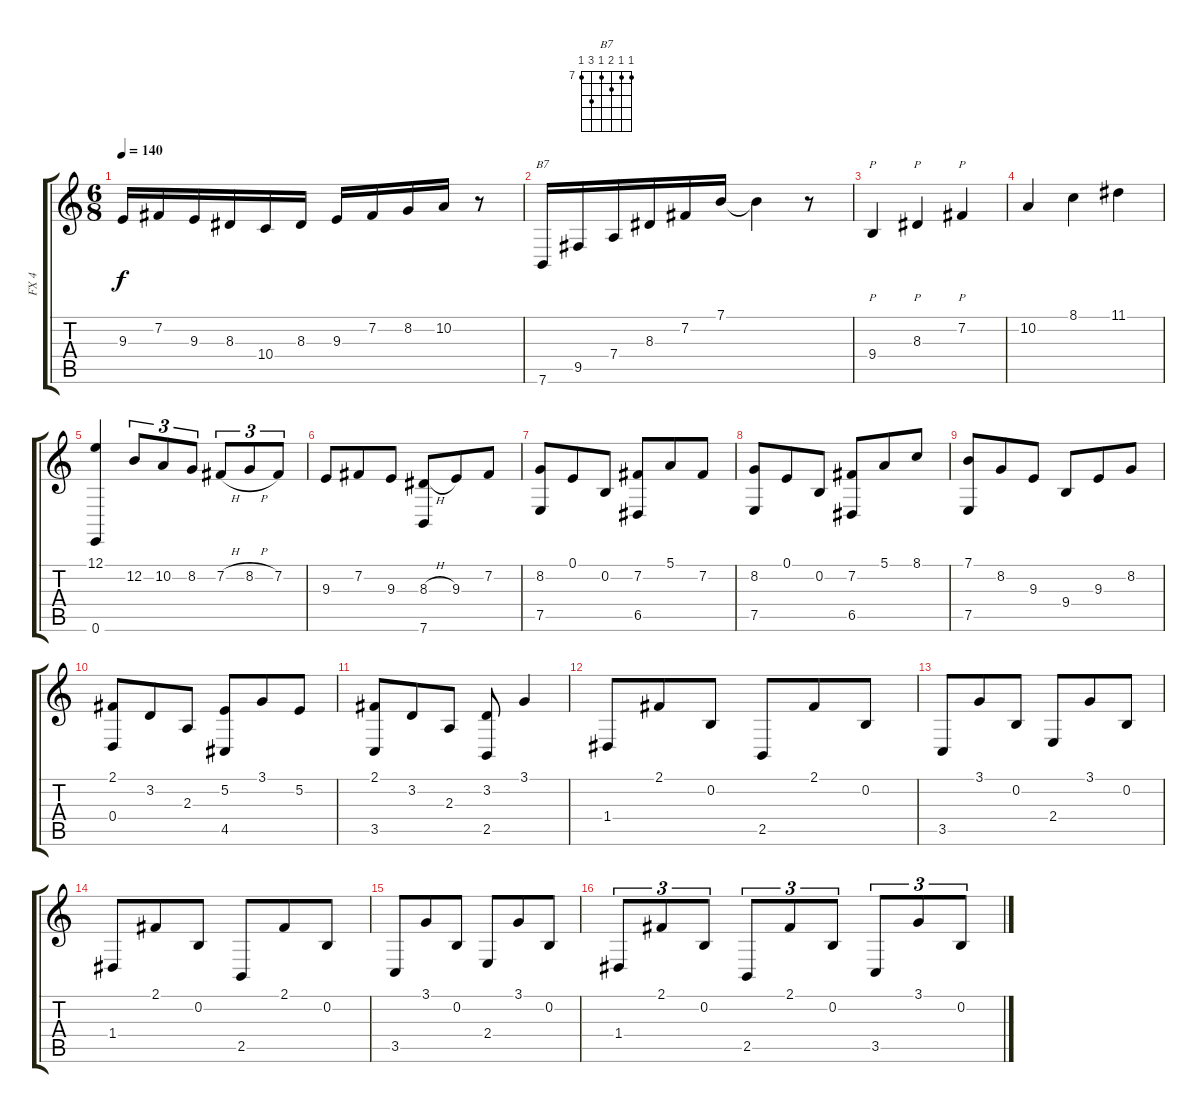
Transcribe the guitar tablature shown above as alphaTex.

\track ("FX 4" "FX 4") {instrument fx4atmosphere}
\staff {score tabs}
\tuning (E4 B3 G3 D3 A2 E2) {hide}
\chord ("B7" 7 7 8 7 9 7) {firstfret 7}
\ts (6 8)
\tempo 140
\clef g2
\ks c
9.3.16{dy f} 7.2.16 9.3.16 8.3.16 10.4.16 8.3.16 9.3.16 7.2.16 8.2.16 10.2.16 r.8 |
7.6.16{ch "B7"} 9.5.16 7.4.16 8.3.16 7.2.16 7.1.16 7.1{t}.4 r.8 |
9.4.4{p} 8.3.4{p} 7.2.4{p} |
10.2.4 8.1.4 11.1.4 |
(12.1 0.6).4 12.2.8{tu (3 2)} 10.2.8{tu (3 2)} 8.2.8{tu (3 2)} 7.2{h}.8{tu (3 2)} 8.2{h}.8{tu (3 2)} 7.2.8{tu (3 2)} |
9.3.8 7.2.8 9.3.8 (8.3{h} 7.6).8 9.3.8 7.2.8 |
(8.2 7.5).8 0.1.8 0.2.8 (7.2 6.5).8 5.1.8 7.2.8 |
(8.2 7.5).8 0.1.8 0.2.8 (7.2 6.5).8 5.1.8 8.1.8 |
(7.1 7.5).8 8.2.8 9.3.8 9.4.8 9.3.8 8.2.8 |
(2.1 0.4).8 3.2.8 2.3.8 (5.2 4.5).8 3.1.8 5.2.8 |
(2.1 3.5).8 3.2.8 2.3.8 (3.2 2.5).8 3.1.4 |
1.4.8 2.1.8 0.2.8 2.5.8 2.1.8 0.2.8 |
3.5.8 3.1.8 0.2.8 2.4.8 3.1.8 0.2.8 |
1.4.8 2.1.8 0.2.8 2.5.8 2.1.8 0.2.8 |
3.5.8 3.1.8 0.2.8 2.4.8 3.1.8 0.2.8 |
1.4.8{tu (3 2)} 2.1.8{tu (3 2)} 0.2.8{tu (3 2)} 2.5.8{tu (3 2)} 2.1.8{tu (3 2)} 0.2.8{tu (3 2)} 3.5.8{tu (3 2)} 3.1.8{tu (3 2)} 0.2.8{tu (3 2)}
